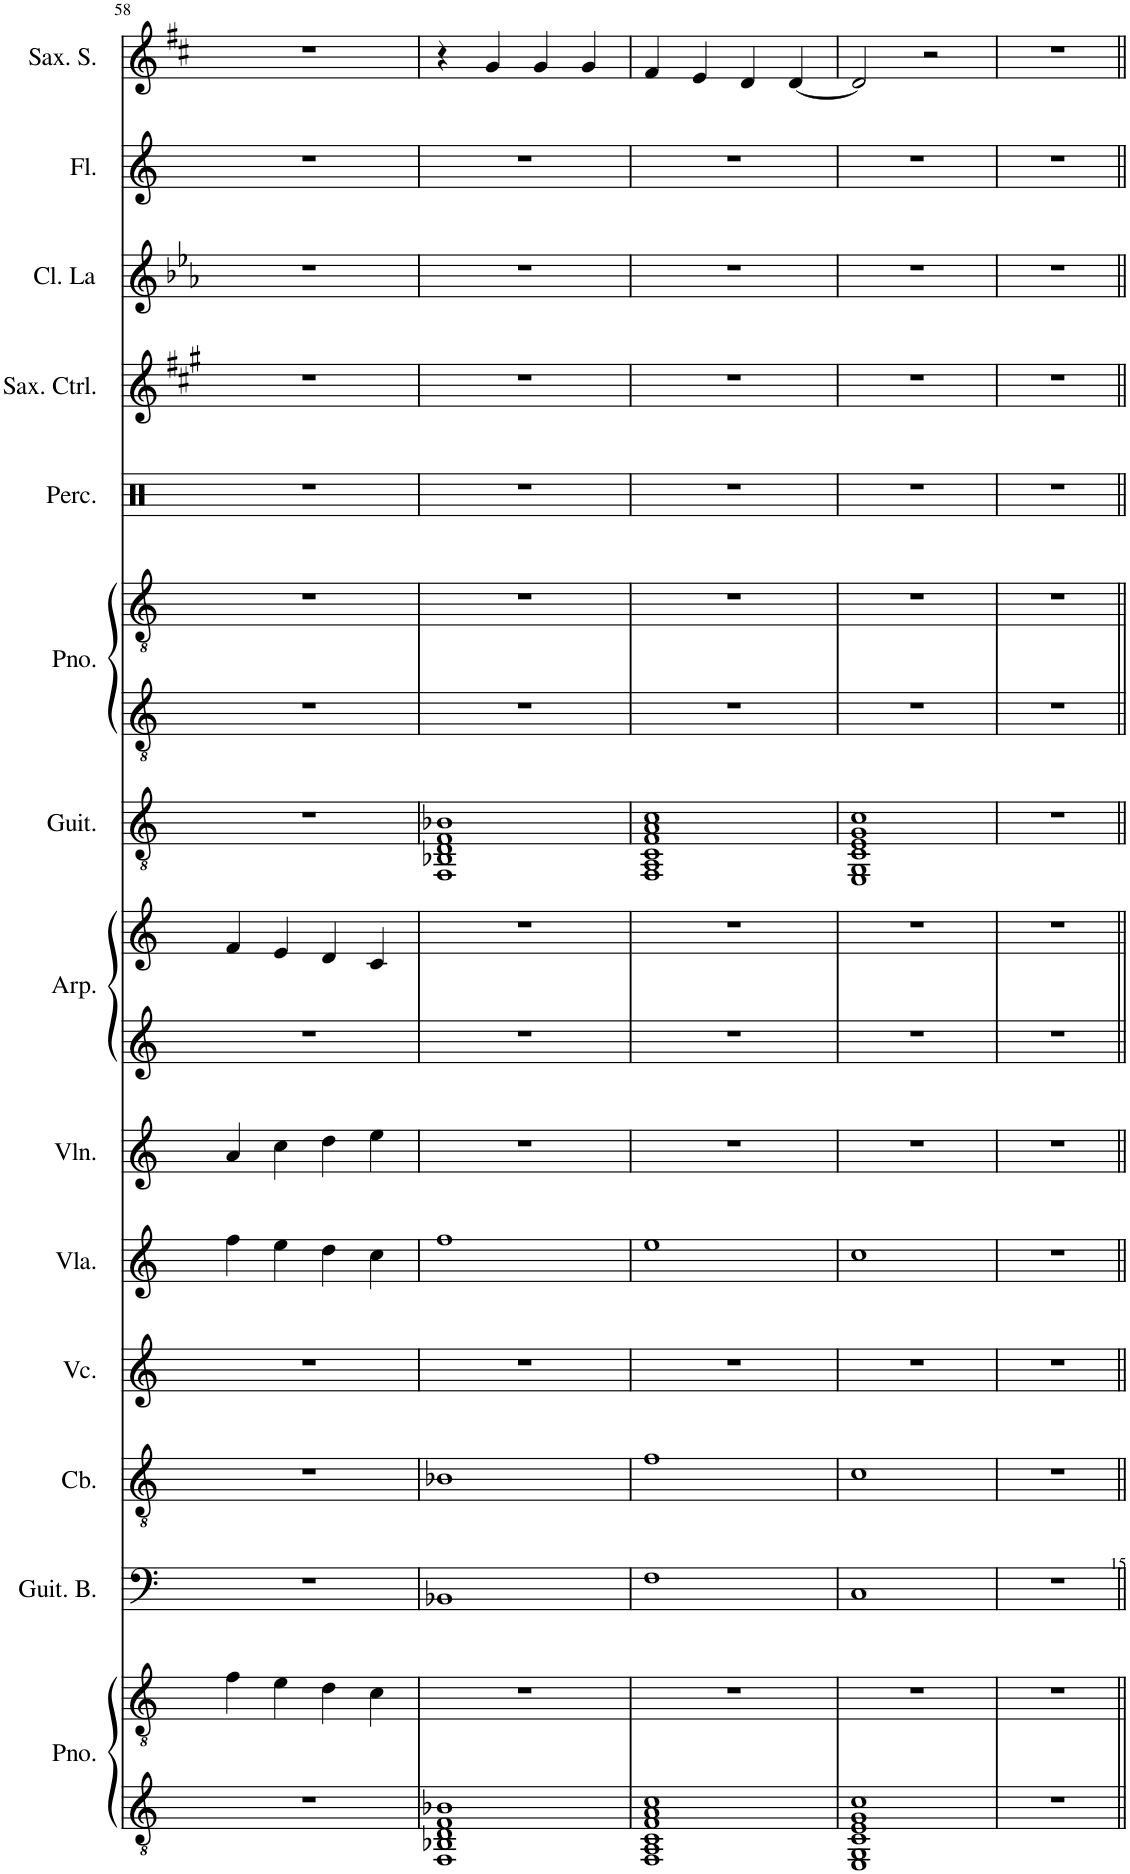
**kern	**kern	**kern	**kern	**kern	**kern	**kern	**kern	**kern	**kern	**kern	**kern	**kern	**kern	**kern	**kern	**kern
*part14	*part14	*part13	*part12	*part11	*part10	*part9	*part8	*part8	*part7	*part6	*part6	*part5	*part4	*part3	*part2	*part1
*staff17	*staff16	*staff15	*staff14	*staff13	*staff12	*staff11	*staff10	*staff9	*staff8	*staff7	*staff6	*staff5	*staff4	*staff3	*staff2	*staff1
*I"Piano	*	*I"Guitare Basse	*I"Contrabajo	*I"Violonchelo	*I"Viola	*I"Violín	*I"Arpa	*	*I"Guitarra acústica	*I"Piano	*	*I"Set de percusión	*I"Saxofón contralto	*I"Clarinete en La	*I"Flauta	*I"Saxophone Soprano
*I'Pno.	*	*I'Guit. B.	*I'Cb.	*I'Vc.	*I'Vla.	*I'Vln.	*I'Arp.	*	*I'Guit.	*I'Pno.	*	*I'Perc.	*I'Sax. Ctrl.	*I'Cl. La	*I'Fl.	*I'Sax. S.
!!LO:PB:g=z
*clefGv2	*clefGv2	*clefF4	*clefGv2	*clefG2	*clefG2	*clefG2	*clefG2	*clefG2	*clefGv2	*clefGv2	*clefGv2	*clefX	*clefG2	*clefG2	*clefG2	*clefG2
*	*	*Trd7c12	*Trd7c12	*	*	*	*	*	*	*	*	*	*Trd5c9	*Trd2c3	*	*Trd1c2
*k[]	*k[]	*k[]	*k[]	*k[]	*k[]	*k[]	*k[]	*k[]	*k[]	*k[]	*k[]	*k[]	*k[f#c#g#]	*k[b-e-a-]	*k[]	*k[f#c#]
*M4/4	*M4/4	*M4/4	*M4/4	*M4/4	*M4/4	*M4/4	*M4/4	*M4/4	*M4/4	*M4/4	*M4/4	*M4/4	*M4/4	*M4/4	*M4/4	*M4/4
=58	=58	=58	=58	=58	=58	=58	=58	=58	=58	=58	=58	=58	=58	=58	=58	=58
1r	4f\	1r	1r	1r	4ff\	4a/	1r	4f/	1r	1r	1r	1r	1r	1r	1r	1r
.	4e\	.	.	.	4ee\	4cc\	.	4e/	.	.	.	.	.	.	.	.
.	4d\	.	.	.	4dd\	4dd\	.	4d/	.	.	.	.	.	.	.	.
.	4c\	.	.	.	4cc\	4ee\	.	4c/	.	.	.	.	.	.	.	.
=59	=59	=59	=59	=59	=59	=59	=59	=59	=59	=59	=59	=59	=59	=59	=59	=59
1FF 1BB-X 1D 1F 1B-X	1r	1BB-X	1B-X	1r	1ff	1r	1r	1r	1FF 1BB-X 1D 1F 1B-X	1r	1r	1r	1r	1r	1r	4r
.	.	.	.	.	.	.	.	.	.	.	.	.	.	.	.	4g/
.	.	.	.	.	.	.	.	.	.	.	.	.	.	.	.	4g/
.	.	.	.	.	.	.	.	.	.	.	.	.	.	.	.	4g/
=60	=60	=60	=60	=60	=60	=60	=60	=60	=60	=60	=60	=60	=60	=60	=60	=60
1FF 1AA 1C 1F 1A 1c	1r	1F	1f	1r	1ee	1r	1r	1r	1FF 1AA 1C 1F 1A 1c	1r	1r	1r	1r	1r	1r	4f#/
.	.	.	.	.	.	.	.	.	.	.	.	.	.	.	.	4e/
.	.	.	.	.	.	.	.	.	.	.	.	.	.	.	.	4d/
.	.	.	.	.	.	.	.	.	.	.	.	.	.	.	.	[4d/
=61	=61	=61	=61	=61	=61	=61	=61	=61	=61	=61	=61	=61	=61	=61	=61	=61
1EE 1GG 1C 1E 1G 1c	1r	1C	1c	1r	1cc	1r	1r	1r	1EE 1GG 1C 1E 1G 1c	1r	1r	1r	1r	1r	1r	2d/]
.	.	.	.	.	.	.	.	.	.	.	.	.	.	.	.	2r
=62	=62	=62	=62	=62	=62	=62	=62	=62	=62	=62	=62	=62	=62	=62	=62	=62
1r	1r	1r	1r	1r	1r	1r	1r	1r	1r	1r	1r	1r	1r	1r	1r	1r
=||	=||	=||	=||	=||	=||	=||	=||	=||	=||	=||	=||	=||	=||	=||	=||	=||
*-	*-	*-	*-	*-	*-	*-	*-	*-	*-	*-	*-	*-	*-	*-	*-	*-
